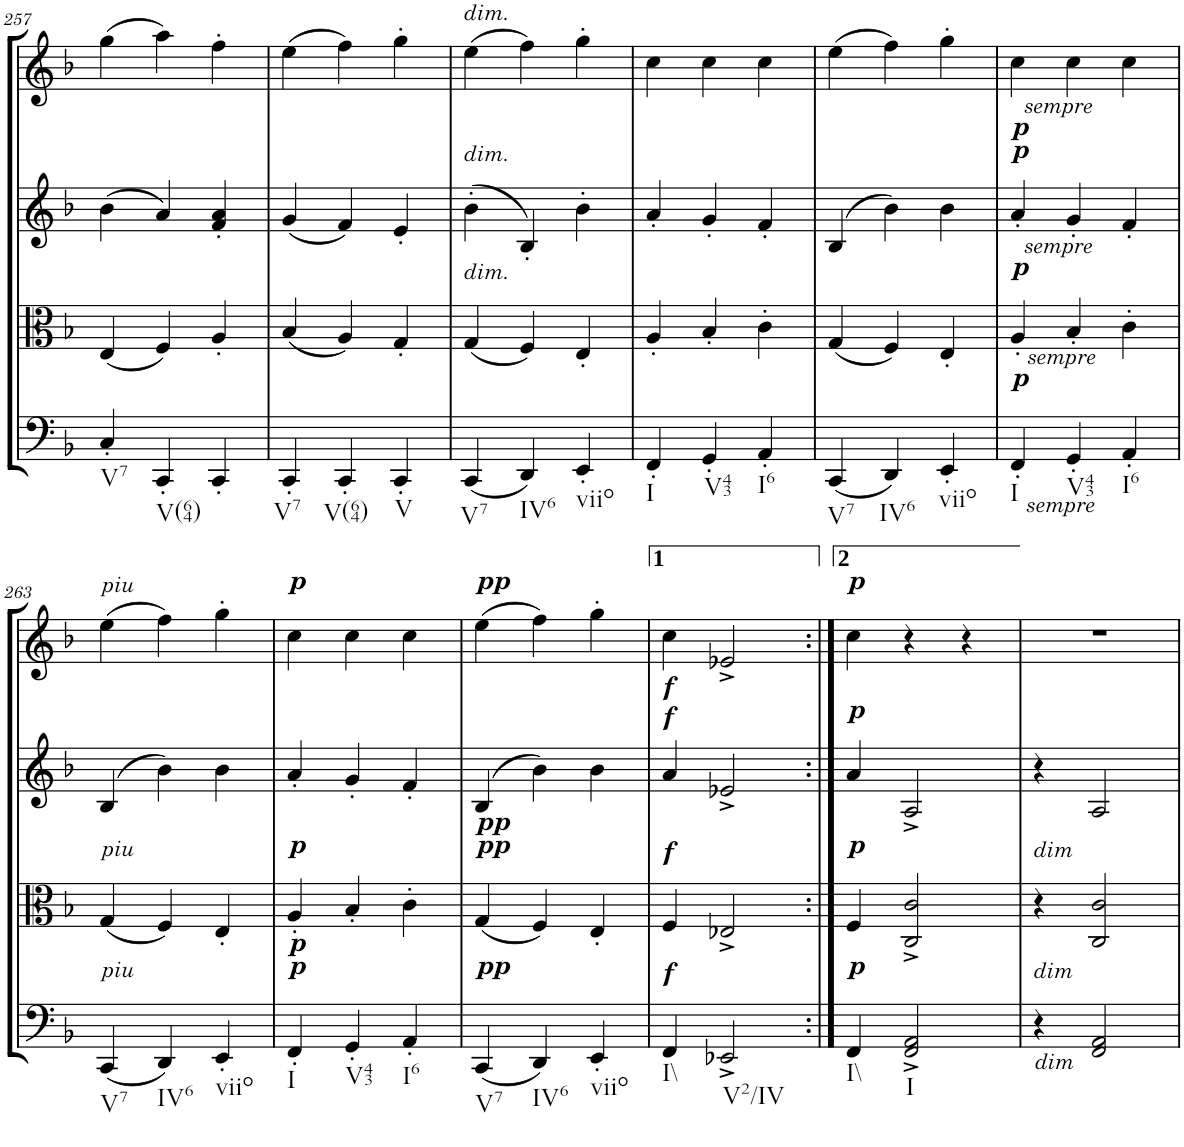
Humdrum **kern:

**kern	**kern	**kern	**kern
*part4	*part3	*part2	*part1
*staff4	*staff3	*staff2	*staff1
*I"Cello	*I"Viola	*I"2nd Violin	*I"1st Violin
*	*I'Vla	*I'Vln	*I'Vln
!!LO:PB:g=z
*clefF4	*clefC3	*clefG2	*clefG2
*k[b-]	*k[b-]	*k[b-]	*k[b-]
*F:	*F:	*F:	*F:
*M3/4	*M3/4	*M3/4	*M3/4
=257	=257	=257	=257
!LO:TX:b:t=V7	!	!	!
4C'/	(4E/	(4b-\	(4gg\
!LO:TX:b:t=V(64)	!	!	!
4CC'/	4F/)	4a/)	4aa\)
4CC'/	4A'/	4f/' 4a/'	4ff'\
=258	=258	=258	=258
!LO:TX:b:t=V7	!	!	!
4CC'/	(4B-/	(4g/	(4ee\
!LO:TX:b:t=V(64)	!	!	!
4CC'/	4A/)	4f/)	4ff\)
!LO:TX:b:t=V	!	!	!
4CC'/	4G'/	4e'/	4gg'\
=259	=259	=259	=259
!	!	!	!LO:TX:a:i:t=dim.
!	!	!LO:TX:a:i:t=dim.	!
!	!LO:TX:a:i:t=dim.	!	!
!LO:TX:b:t=V7	!	!	!
(4CC/	(4G/	(4b-'\	(4ee\
!LO:TX:b:t=IV6	!	!	!
4DD/)	4F/)	4B-'/)	4ff\)
!LO:TX:b:t=viio	!	!	!
4EE'/	4E'/	4b-'\	4gg'\
=260	=260	=260	=260
!LO:TX:b:t=I	!	!	!
4FF'/	4A'/	4a'/	4cc\
!LO:TX:b:t=V43	!	!	!
4GG'/	4B-'/	4g'/	4cc\
!LO:TX:b:t=I6	!	!	!
4AA'/	4c'\	4f'/	4cc\
=261	=261	=261	=261
!LO:TX:b:t=V7	!	!	!
(4CC/	(4G/	(4B-/	(4ee\
!LO:TX:b:t=IV6	!	!	!
4DD/)	4F/)	4b-\)	4ff\)
!LO:TX:b:t=viio	!	!	!
4EE'/	4E'/	4b-\	4gg'\
=262	=262	=262	=262
!	!	!LO:TX:a:Bi:t=p	!
!	!	!LO:TX:a:Bi:t=p	!
!	!	!LO:TX:a:i:t=sempre	!
!	!	!LO:TX:b:i:t=sempre	!
!	!LO:TX:a:Bi:t=p	!	!
!	!LO:TX:b:i:t=sempre	!	!
!LO:TX:a:Bi:t=p	!	!	!
!LO:TX:b:i:t=sempre	!	!	!
!LO:TX:b:t=I	!	!	!
4FF'/	4A'/	4a'/	4cc\
!LO:TX:b:t=V43	!	!	!
4GG'/	4B-'/	4g'/	4cc\
!LO:TX:b:t=I6	!	!	!
4AA'/	4c'\	4f'/	4cc\
!!LO:LB:g=z
=263	=263	=263	=263
!	!	!	!LO:TX:a:i:t=piu
!	!LO:TX:a:i:t=piu	!	!
!LO:TX:a:i:t=piu	!	!	!
!LO:TX:b:t=V7	!	!	!
(4CC/	(4G/	(4B-/	(4ee\
!LO:TX:b:t=IV6	!	!	!
4DD/)	4F/)	4b-\)	4ff\)
!LO:TX:b:t=viio	!	!	!
4EE'/	4E'/	4b-\	4gg'\
=264	=264	=264	=264
!	!	!	!LO:TX:a:Bi:t=p
!	!LO:TX:a:Bi:t=p	!	!
!LO:TX:a:Bi:t=p	!	!	!
!LO:TX:a:Bi:t=p	!	!	!
!LO:TX:b:t=I	!	!	!
4FF'/	4A'/	4a'/	4cc\
!LO:TX:b:t=V43	!	!	!
4GG'/	4B-'/	4g'/	4cc\
!LO:TX:b:t=I6	!	!	!
4AA'/	4c'\	4f'/	4cc\
=265	=265	=265	=265
!	!	!	!LO:TX:a:Bi:t=pp
!	!LO:TX:a:Bi:t=pp	!	!
!	!LO:TX:a:Bi:t=pp	!	!
!LO:TX:a:Bi:t=pp	!	!	!
!LO:TX:b:t=V7	!	!	!
(4CC/	(4G/	(4B-/	(4ee\
!LO:TX:b:t=IV6	!	!	!
4DD/)	4F/)	4b-\)	4ff\)
!LO:TX:b:t=viio	!	!	!
4EE'/	4E'/	4b-\	4gg'\
=266	=266	=266	=266
!	!	!LO:TX:a:Bi:t=f	!
!	!	!LO:TX:a:Bi:t=f	!
!	!LO:TX:a:Bi:t=f	!	!
!LO:TX:a:Bi:t=f	!	!	!
!LO:TX:b:t=I\\	!	!	!
4FF/	4F/	4a/	4cc\
!LO:TX:b:t=V2/IV	!	!	!
2EE-X^/	2E-X^/	2e-X^/	2e-X^/
=266X2:|!	=266X2:|!	=266X2:|!	=266X2:|!
!	!	!	!LO:TX:a:Bi:t=p
!	!	!LO:TX:a:Bi:t=p	!
!	!LO:TX:a:Bi:t=p	!	!
!LO:TX:a:Bi:t=p	!	!	!
!LO:TX:b:t=I\\	!	!	!
4FF/	4F/	4a/	4cc\
!LO:TX:b:t=I	!	!	!
2FF/^ 2AA/^	2C/^ 2c/^	2A^/	4r
.	.	.	4r
=267	=267	=267	=267
!	!LO:TX:a:i:t=dim	!	!
!LO:TX:a:i:t=dim	!	!	!
!LO:TX:b:i:t=dim	!	!	!
4r	4r	4r	2.r
2FF/ 2AA/	2C/ 2c/	2A/	.
=	=	=	=
*-	*-	*-	*-
